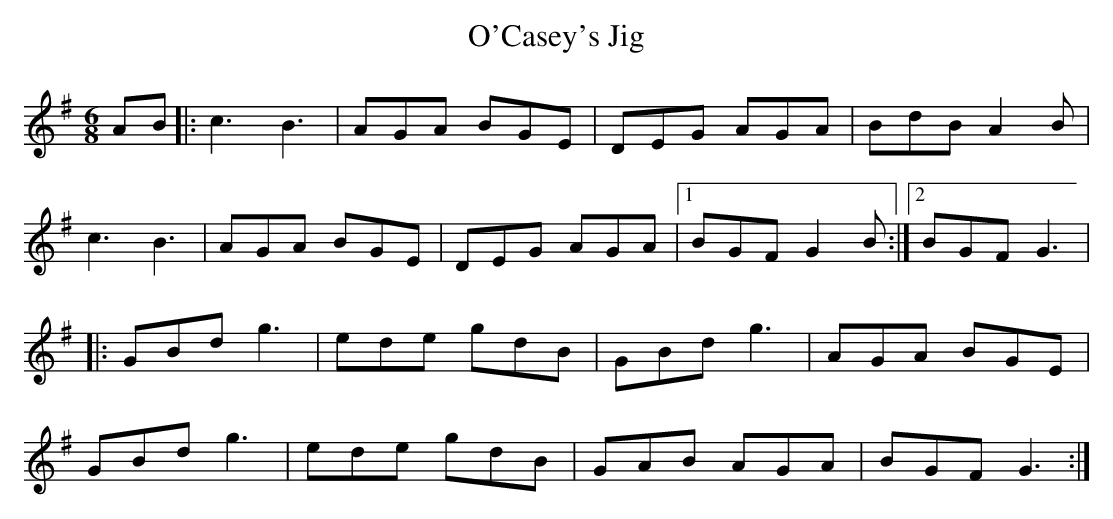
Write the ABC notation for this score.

X:1
T:O'Casey's Jig
M:6/8
K:G
AB |: c3 B3 | AGA BGE | DEG AGA |BdB  A2B |
c3 B3 | AGA BGE | DEG AGA |[1 BGF G2B :|[2 BGF G3 |
|:GBd g3 | ede gdB | GBd g3 | AGA BGE |
GBd g3 |  ede gdB | GAB AGA | BGF G3 :|
